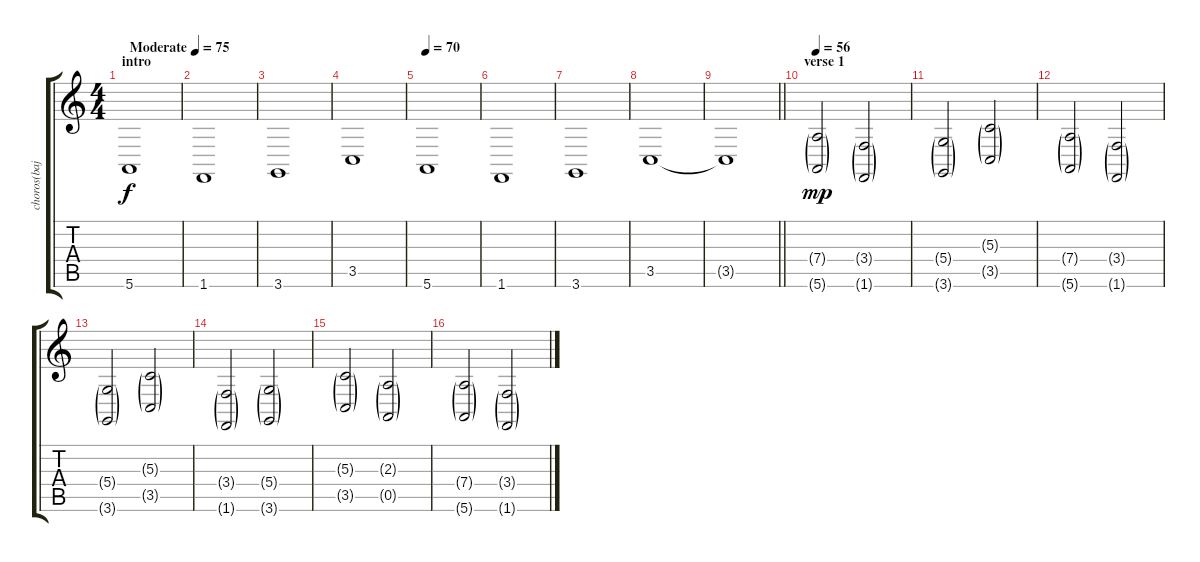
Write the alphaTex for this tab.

\track ("choros(bajo)" "choros(baj") {instrument pad4choir}
\staff {score tabs}
\tuning (E4 B3 G3 D3 A2 E2) {hide}
\ts (4 4)
\section ("" "intro")
\tempo (75 "Moderate")
\clef g2
\ks c
5.6.1{dy f instrument pad4choir} |
1.6.1 |
3.6.1 |
3.5.1 |
\tempo 70
5.6.1 |
1.6.1 |
3.6.1 |
3.5.1 |
\barLineRight lightlight
3.5{t}.1 |
\section ("" "verse 1")
\tempo 56
(7.4{g} 5.6{g}).2{dy mp} (3.4{g} 1.6{g}).2 |
(5.4{g} 3.6{g}).2 (5.3{g} 3.5{g}).2 |
(7.4{g} 5.6{g}).2 (3.4{g} 1.6{g}).2 |
(5.4{g} 3.6{g}).2 (5.3{g} 3.5{g}).2 |
(3.4{g} 1.6{g}).2 (5.4{g} 3.6{g}).2 |
(5.3{g} 3.5{g}).2 (2.3{g} 0.5{g}).2 |
(7.4{g} 5.6{g}).2 (3.4{g} 1.6{g}).2
